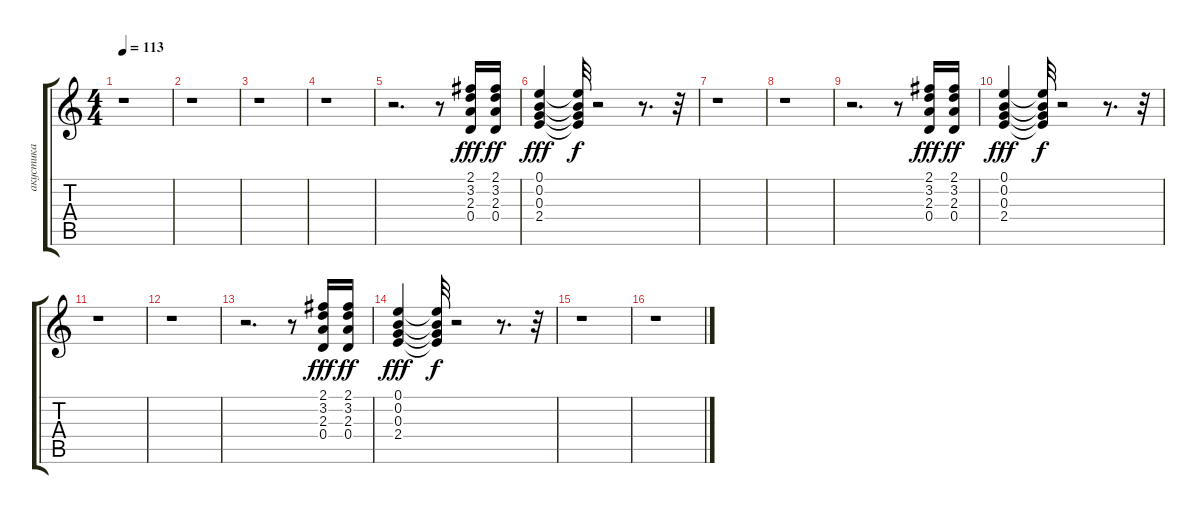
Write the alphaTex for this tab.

\track ("акустика" "акустика") {instrument acousticguitarsteel}
\staff {score tabs}
\tuning (E4 B3 G3 D3 A2 E2) {hide}
\ts (4 4)
\tempo 113
\clef g2
\ks c
r.1{dy f} |
r.1 |
r.1 |
r.1 |
r.2{d} r.8 (2.1 3.2 2.3 0.4).16{dy fff} (2.1 3.2 2.3 0.4).16{dy ff} |
(0.1 0.2 0.3 2.4).4{dy fff} (0.1{t} 0.2{t} 0.3{t} 2.4{t}).32{dy f} r.2 r.8{d} r.32 |
r.1 |
r.1 |
r.2{d} r.8 (2.1 3.2 2.3 0.4).16{dy fff} (2.1 3.2 2.3 0.4).16{dy ff} |
(0.1 0.2 0.3 2.4).4{dy fff} (0.1{t} 0.2{t} 0.3{t} 2.4{t}).32{dy f} r.2 r.8{d} r.32 |
r.1 |
r.1 |
r.2{d} r.8 (2.1 3.2 2.3 0.4).16{dy fff} (2.1 3.2 2.3 0.4).16{dy ff} |
(0.1 0.2 0.3 2.4).4{dy fff} (0.1{t} 0.2{t} 0.3{t} 2.4{t}).32{dy f} r.2 r.8{d} r.32 |
r.1 |
r.1
